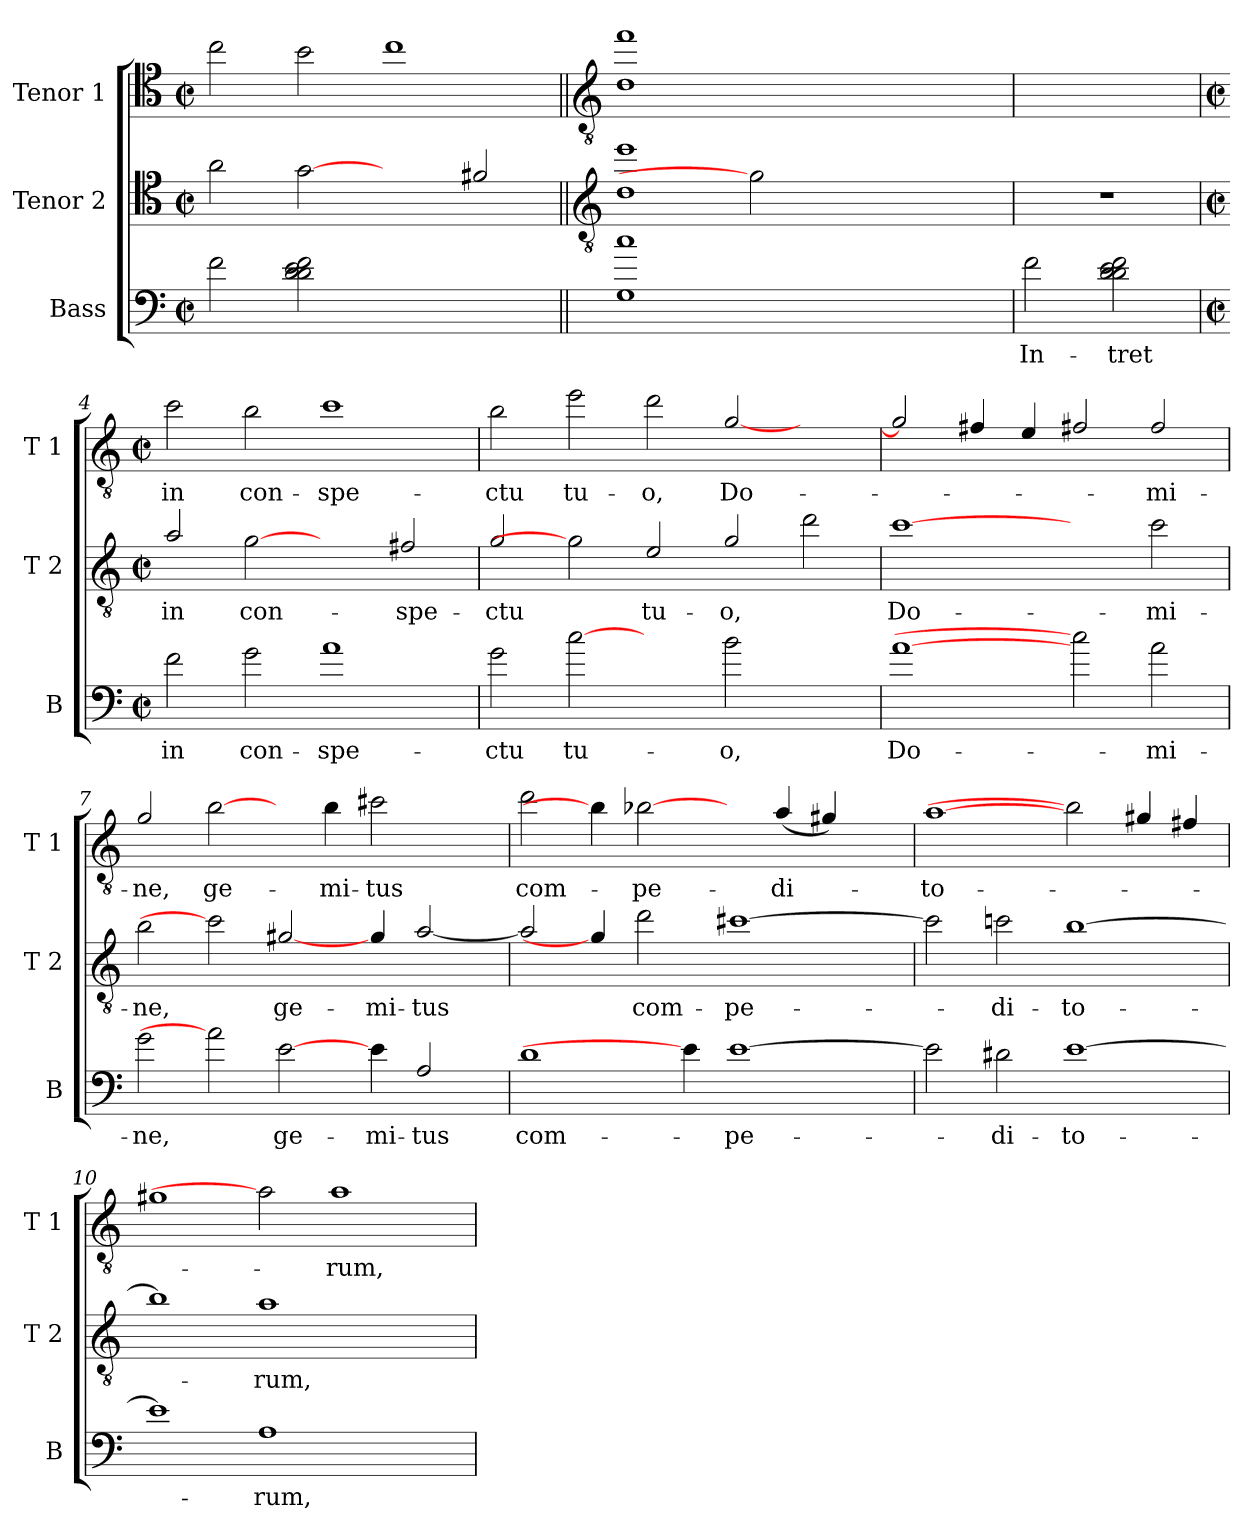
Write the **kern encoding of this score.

**kern	**text	**kern	**text	**kern	**text
*part3	*part3	*part2	*part2	*part1	*part1
*staff3	*staff3	*staff2	*staff2	*staff1	*staff1
*I"Bass	*	*I"Tenor 2	*	*I"Tenor 1	*
*I'B	*	*I'T 2	*	*I'T 1	*
*clefF4	*	*clefC4	*	*clefC4	*
*ITrd7c12	*	*ITrd7c12	*	*ITrd7c12	*
*k[]	*	*k[]	*	*k[]	*
*C:	*	*C:	*	*C:	*
*M2/2	*	*M2/2	*	*M2/2	*
*met(c|)	*	*met(c|)	*	*met(c|)	*
=1	=1	=1	=1	=1	=1
2F\	.	2A\	.	2c\	.
2D\ 2D\ 2E\ 2F\	.	[2G	.	2B\	.
1ryy	.	2ryy	.	1c	.
.	.	2F#X/	.	.	.
=2||	=2||	=2||	=2||	=2||	=2||
*	*	*clefGv2	*	*clefGv2	*
1GG 1c	.	1D 1e	.	1D 1f	.
1ryy	.	2G]	.	1ryy	.
.	.	1ryy	.	.	.
2ryy	.	.	.	2ryy	.
!!LO:LB:g=z
=3	=3	=3	=3	=3	=3
!	!LO:LY:b	!	!	!	!
2F	In-	1r	.	1ryy	.
!	!LO:LY:b	!	!	!	!
2D 2D 2E 2F	-tret	.	.	.	.
=4	=4	=4	=4	=4	=4
*M2/2	*	*M2/2	*	*M2/2	*
*met(c|)	*	*met(c|)	*	*met(c|)	*
!	!LO:LY:b	!	!LO:LY:b	!	!LO:LY:b
2F\	in	2A/	in	2c\	in
!	!LO:LY:b	!	!LO:LY:b	!	!LO:LY:b
2G\	con-	[2G	con-	2B\	con-
!	!LO:LY:b	!	!	!	!LO:LY:b
1A	-spe-	2ryy	.	1c	-spe-
!	!	!	!LO:LY:b	!	!
.	.	2F#X/	-spe-	.	.
=5	=5	=5	=5	=5	=5
!	!LO:LY:b	!	!LO:LY:b	!	!LO:LY:b
2G\	-ctu	2G/	-ctu	2B\	-ctu
!	!LO:LY:b	!	!	!	!LO:LY:b
[2c	tu-	2G]	.	2e\	tu-
!	!	!	!LO:LY:b	!	!LO:LY:b
2ryy	.	2E/	tu-	2d\	-o,
!	!LO:LY:b	!	!LO:LY:b	!	!LO:LY:b
2B\	-o,	2G/	-o,	[2G/	Do-
2ryy	.	2d\	.	2ryy	.
!!LO:LB:g=z
=6	=6	=6	=6	=6	=6
!	!LO:LY:b	!	!LO:LY:b	!	!
[1A	Do-	[1c	Do-	2G/]	.
.	.	.	.	4F#X/	.
.	.	.	.	4E/	.
2c]	.	2ryy	.	2F#X/	.
!	!LO:LY:b	!	!LO:LY:b	!	!LO:LY:b
2A\	-mi-	2c\	-mi-	2F#/	-mi-
=7	=7	=7	=7	=7	=7
!	!LO:LY:b	!	!LO:LY:b	!	!LO:LY:b
2G\	-ne,	2B\	-ne,	2G/	-ne,
!	!	!	!	!	!LO:LY:b
2A]	.	2c]	.	[2B\	ge-
!	!LO:LY:b	!	!LO:LY:b	!	!
[2E\	ge-	[2G#X/	ge-	4ryy	.
!	!	!	!	!	!LO:LY:b
.	.	.	.	4B\	-mi-
!	!LO:LY:b	!	!LO:LY:b	!	!LO:LY:b
4E\	-mi-	4G#/	-mi-	2c#X\	-tus
!	!LO:LY:b	!	!LO:LY:b	!	!
2AA/	-tus	[2A/	-tus	.	.
.	.	.	.	4ryy	.
=8	=8	=8	=8	=8	=8
!	!LO:LY:b	!	!	!	!LO:LY:b
1D	com-	2A/]	.	2d\	com-
.	.	4G#/]	.	4B\]	.
!	!	!	!LO:LY:b	!	!LO:LY:b
.	.	2d\	com-	[2B-X	-pe-
4E\]	.	.	.	.	.
!	!LO:LY:b	!	!LO:LY:b	!	!
[1E	-pe-	[1c#X	-pe-	4ryy	.
!	!	!	!	!	!LO:LY:b
.	.	.	.	(<4A/	-di-
.	.	.	.	4G#X/)	.
.	.	.	.	4ryy	.
=9	=9	=9	=9	=9	=9
!	!	!	!	!	!LO:LY:b
2E\]	.	2c#\]	.	[1A	-to-
!	!LO:LY:b	!	!LO:LY:b	!	!
2D#X\	-di-	2cn\	-di-	.	.
!	!LO:LY:b	!	!LO:LY:b	!	!
[1E	-to-	[1B	-to-	2B-]	.
.	.	.	.	4G#X/	.
.	.	.	.	4F#X/	.
=10	=10	=10	=10	=10	=10
1E]	.	1B]	.	1G#X	.
!	!LO:LY:b	!	!LO:LY:b	!	!
1AA	-rum,	1A	-rum,	2A]	.
!	!	!	!	!	!LO:LY:b
.	.	.	.	1A	-rum,
2ryy	.	2ryy	.	.	.
=	=	=	=	=	=
*-	*-	*-	*-	*-	*-
